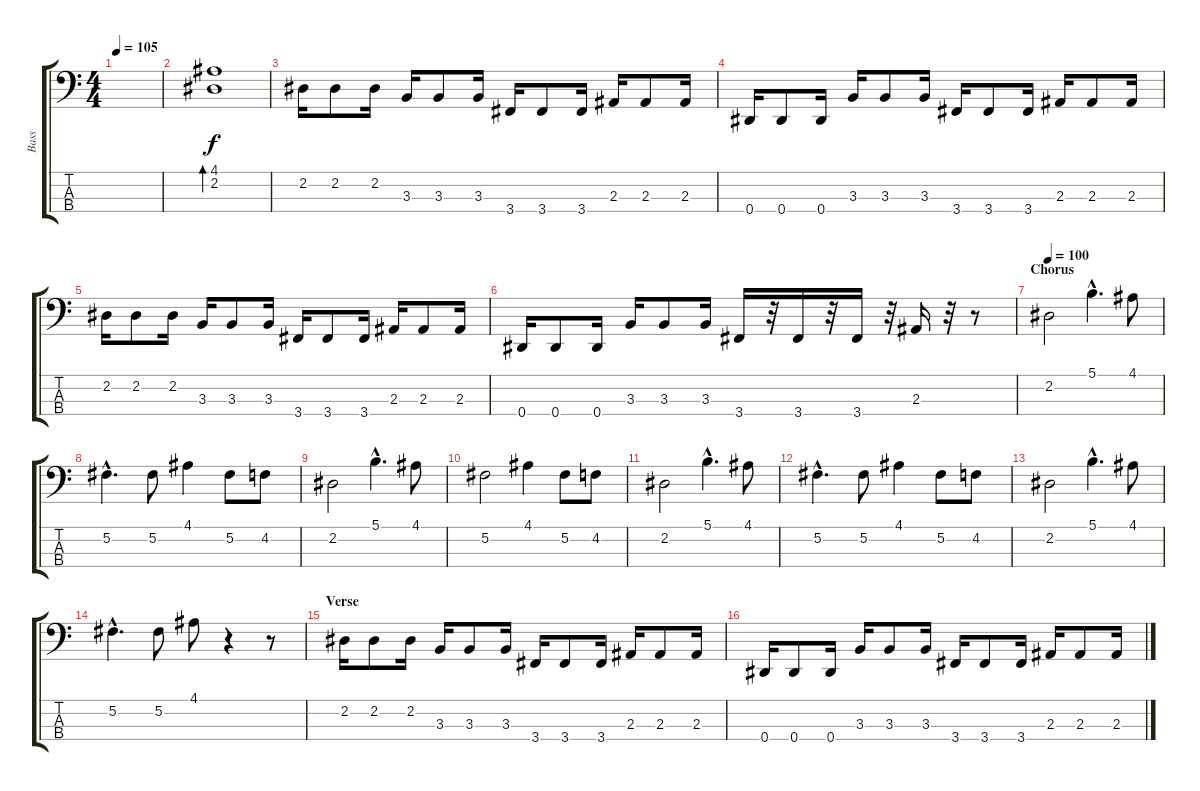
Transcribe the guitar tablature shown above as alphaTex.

\track ("Bass" "Bass") {instrument electricbasspick}
\staff {score tabs}
\tuning (Gb2 Db2 Ab1 Eb1) {hide}
\ts (4 4)
\tempo 105
\clef f4
\ks c
|
(4.1 2.2).1{bd 120} |
2.2.16 2.2.8 2.2.16 3.3.16 3.3.8 3.3.16 3.4.16 3.4.8 3.4.16 2.3.16 2.3.8 2.3.16 |
0.4.16 0.4.8 0.4.16 3.3.16 3.3.8 3.3.16 3.4.16 3.4.8 3.4.16 2.3.16 2.3.8 2.3.16 |
2.2.16 2.2.8 2.2.16 3.3.16 3.3.8 3.3.16 3.4.16 3.4.8 3.4.16 2.3.16 2.3.8 2.3.16 |
0.4.16 0.4.8 0.4.16 3.3.16 3.3.8 3.3.16 3.4.16 r.32 3.4.16 r.32 3.4.16 r.32 2.3.16 r.32 r.8 |
\section ("" "Chorus")
\tempo 100
2.2.2 5.1{hac}.4{d} 4.1.8 |
5.2{hac}.4{d} 5.2.8 4.1.4 5.2.8 4.2.8 |
2.2.2 5.1{hac}.4{d} 4.1.8 |
5.2.2 4.1.4 5.2.8 4.2.8 |
2.2.2 5.1{hac}.4{d} 4.1.8 |
5.2{hac}.4{d} 5.2.8 4.1.4 5.2.8 4.2.8 |
2.2.2 5.1{hac}.4{d} 4.1.8 |
5.2{hac}.4{d} 5.2.8 4.1.8 r.4 r.8 |
\section ("" "Verse")
2.2.16 2.2.8 2.2.16 3.3.16 3.3.8 3.3.16 3.4.16 3.4.8 3.4.16 2.3.16 2.3.8 2.3.16 |
0.4.16 0.4.8 0.4.16 3.3.16 3.3.8 3.3.16 3.4.16 3.4.8 3.4.16 2.3.16 2.3.8 2.3.16
